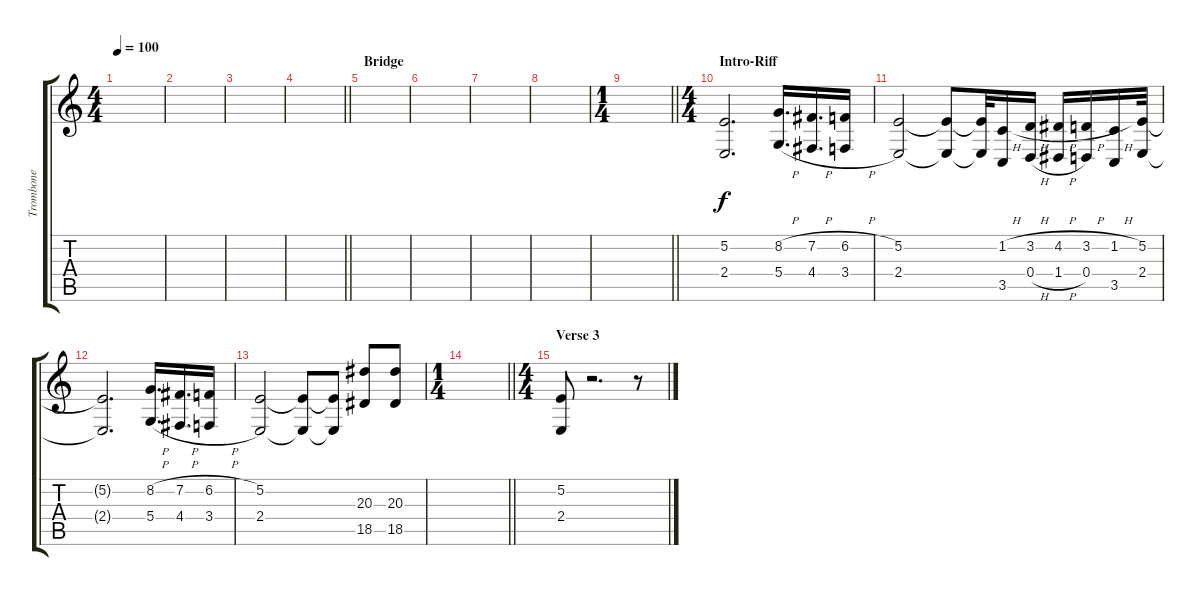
\track ("Trombone" "Trombone") {instrument trombone}
\staff {score tabs}
\tuning (E4 B3 G3 D3 A2 E2) {hide}
\ts (4 4)
\tempo 100
\clef g2
\ks c
|
|
|
\barLineRight lightlight
|
\section ("" "Bridge")
|
|
|
|
\ts (1 4)
\barLineRight lightlight
|
\ts (4 4)
\section ("" "Intro-Riff")
(5.2 2.4).2{d} (8.2{h} 5.4{h}).16{d} (7.2{h} 4.4{h}).16{d} (6.2{h} 3.4{h}).16 |
(5.2 2.4).2 (5.2{t} 2.4{t}).8 (5.2{t} 2.4{t}).32 (1.2{h} 3.5).16 (3.2{h} 0.4{h}).16 (4.2{h} 1.4{h}).16 (3.2{h} 0.4).16 (1.2{h} 3.5).16 (5.2 2.4).32 |
(5.2{t} 2.4{t}).2{d} (8.2{h} 5.4{h}).16{d} (7.2{h} 4.4{h}).16{d} (6.2{h} 3.4{h}).16 |
(5.2 2.4).2 (5.2{t} 2.4{t}).8 (5.2{t} 2.4{t}).8 (20.3 18.5).8 (20.3 18.5).8 |
\ts (1 4)
\barLineRight lightlight
|
\ts (4 4)
\section ("" "Verse 3")
(5.2 2.4).8 r.2{d} r.8
